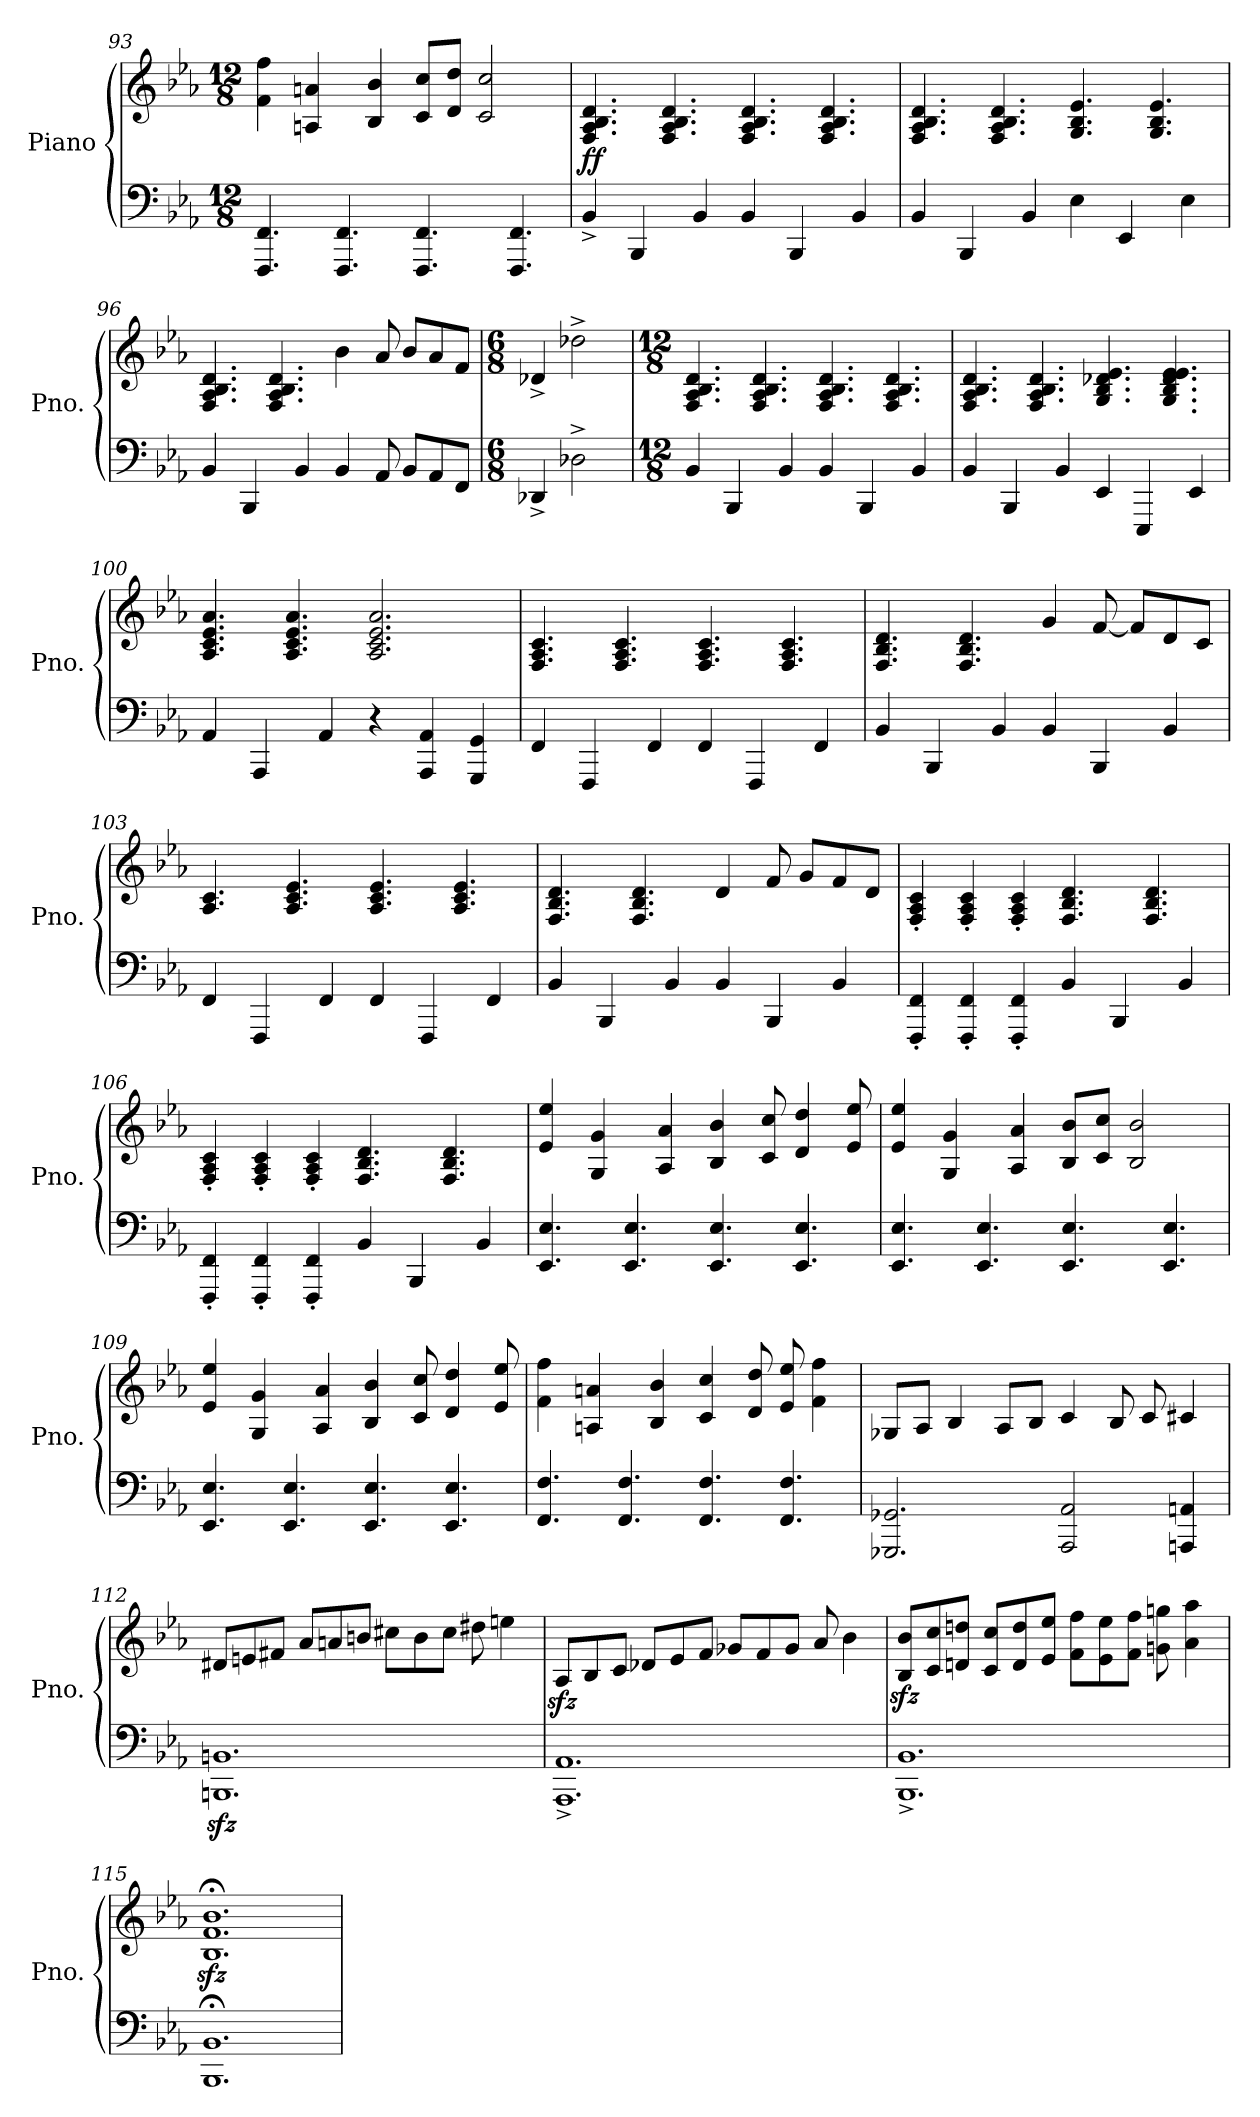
**kern	**kern	**dynam
*part1	*part1	*part1
*staff2	*staff1	*staff1/2
*I"Piano	*	*
*I'Pno.	*	*
*clefF4	*clefG2	*
*k[b-e-a-]	*k[b-e-a-]	*
*M12/8	*M12/8	*
=93	=93	=93
4.FFF/ 4.FF/	4f\ 4ff\	.
.	4An/ 4an/	.
4.FFF/ 4.FF/	.	.
.	4B-/ 4b-/	.
4.FFF/ 4.FF/	8c/ 8cc/L	.
.	8d/ 8dd/J	.
.	2c/ 2cc/	.
4.FFF/ 4.FF/	.	.
!!LO:PB:g=z
=94	=94	=94
!	!	!LO:DY:a=2
4BB-^/	4.F/ 4.A-/ 4.B-/ 4.d/	ff
4BBB-/	.	.
.	4.F/ 4.A-/ 4.B-/ 4.d/	.
4BB-/	.	.
4BB-/	4.F/ 4.A-/ 4.B-/ 4.d/	.
4BBB-/	.	.
.	4.F/ 4.A-/ 4.B-/ 4.d/	.
4BB-/	.	.
=95	=95	=95
4BB-/	4.F/ 4.A-/ 4.B-/ 4.d/	.
4BBB-/	.	.
.	4.F/ 4.A-/ 4.B-/ 4.d/	.
4BB-/	.	.
4E-\	4.G/ 4.B-/ 4.e-/	.
4EE-/	.	.
.	4.G/ 4.B-/ 4.e-/	.
4E-\	.	.
=96	=96	=96
4BB-/	4.F/ 4.A-/ 4.B-/ 4.d/	.
4BBB-/	.	.
.	4.F/ 4.A-/ 4.B-/ 4.d/	.
4BB-/	.	.
4BB-/	4b-\	.
8AA-/	8a-/	.
8BB-/L	8b-/L	.
8AA-/	8a-/	.
8FF/J	8f/J	.
=97	=97	=97
*M6/8	*M6/8	*
4DD-X^/	4d-X^/	.
2D-X^\	2dd-X^\	.
!!LO:LB:g=z
=98	=98	=98
*M12/8	*M12/8	*
4BB-/	4.F/ 4.A-/ 4.B-/ 4.d/	.
4BBB-/	.	.
.	4.F/ 4.A-/ 4.B-/ 4.d/	.
4BB-/	.	.
4BB-/	4.F/ 4.A-/ 4.B-/ 4.d/	.
4BBB-/	.	.
.	4.F/ 4.A-/ 4.B-/ 4.d/	.
4BB-/	.	.
!!LO:LB:g=z
=99	=99	=99
4BB-/	4.F/ 4.A-/ 4.B-/ 4.d/	.
4BBB-/	.	.
.	4.F/ 4.A-/ 4.B-/ 4.d/	.
4BB-/	.	.
4EE-/	4.G/ 4.B-/ 4.d-X/ 4.e-/	.
4EEE-/	.	.
.	4.G/ 4.B-/ 4.d-/ 4.e-/ 4.e-/	.
4EE-/	.	.
=100	=100	=100
4AA-/	4.A-/ 4.c/ 4.e-/ 4.a-/	.
4AAA-/	.	.
.	4.A-/ 4.c/ 4.e-/ 4.a-/	.
4AA-/	.	.
4r	2.A-/ 2.c/ 2.e-/ 2.a-/	.
4AAA-/ 4AA-/	.	.
4GGG/ 4GG/	.	.
=101	=101	=101
4FF/	4.F/ 4.A-/ 4.c/	.
4FFF/	.	.
.	4.F/ 4.A-/ 4.c/	.
4FF/	.	.
4FF/	4.F/ 4.A-/ 4.c/	.
4FFF/	.	.
.	4.F/ 4.A-/ 4.c/	.
4FF/	.	.
=102	=102	=102
4BB-/	4.F/ 4.B-/ 4.d/	.
4BBB-/	.	.
.	4.F/ 4.B-/ 4.d/	.
4BB-/	.	.
4BB-/	4g/	.
4BBB-/	[8f/	.
.	8f/L]	.
4BB-/	8d/	.
.	8c/J	.
!!LO:LB:g=z
=103	=103	=103
4FF/	4.A-/ 4.c/	.
4FFF/	.	.
.	4.A-/ 4.c/ 4.e-/	.
4FF/	.	.
4FF/	4.A-/ 4.c/ 4.e-/	.
4FFF/	.	.
.	4.A-/ 4.c/ 4.e-/	.
4FF/	.	.
!!LO:LB:g=z
=104	=104	=104
4BB-/	4.F/ 4.B-/ 4.d/	.
4BBB-/	.	.
.	4.F/ 4.B-/ 4.d/	.
4BB-/	.	.
4BB-/	4d/	.
4BBB-/	8f/	.
.	8g/L	.
4BB-/	8f/	.
.	8d/J	.
=105	=105	=105
4FFF/' 4FF/'	4F/' 4A-/' 4c/'	.
4FFF/' 4FF/'	4F/' 4A-/' 4c/'	.
4FFF/' 4FF/'	4F/' 4A-/' 4c/'	.
4BB-/	4.F/ 4.B-/ 4.d/	.
4BBB-/	.	.
.	4.F/ 4.B-/ 4.d/	.
4BB-/	.	.
=106	=106	=106
4FFF/' 4FF/'	4F/' 4A-/' 4c/'	.
4FFF/' 4FF/'	4F/' 4A-/' 4c/'	.
4FFF/' 4FF/'	4F/' 4A-/' 4c/'	.
4BB-/	4.F/ 4.B-/ 4.d/	.
4BBB-/	.	.
.	4.F/ 4.B-/ 4.d/	.
4BB-/	.	.
=107	=107	=107
4.EE-/ 4.E-/	4e-/ 4ee-/	.
.	4G/ 4g/	.
4.EE-/ 4.E-/	.	.
.	4A-/ 4a-/	.
4.EE-/ 4.E-/	4B-/ 4b-/	.
.	8c/ 8cc/	.
4.EE-/ 4.E-/	4d/ 4dd/	.
.	8e-/ 8ee-/	.
!!LO:LB:g=z
=108	=108	=108
4.EE-/ 4.E-/	4e-/ 4ee-/	.
.	4G/ 4g/	.
4.EE-/ 4.E-/	.	.
.	4A-/ 4a-/	.
4.EE-/ 4.E-/	8B-/ 8b-/L	.
.	8c/ 8cc/J	.
.	2B-/ 2b-/	.
4.EE-/ 4.E-/	.	.
!!LO:PB:g=z
=109	=109	=109
4.EE-/ 4.E-/	4e-/ 4ee-/	.
.	4G/ 4g/	.
4.EE-/ 4.E-/	.	.
.	4A-/ 4a-/	.
4.EE-/ 4.E-/	4B-/ 4b-/	.
.	8c/ 8cc/	.
4.EE-/ 4.E-/	4d/ 4dd/	.
.	8e-/ 8ee-/	.
=110	=110	=110
4.FF/ 4.F/	4f\ 4ff\	.
.	4An/ 4an/	.
4.FF/ 4.F/	.	.
.	4B-/ 4b-/	.
4.FF/ 4.F/	4c/ 4cc/	.
.	8d/ 8dd/	.
4.FF/ 4.F/	8e-/ 8ee-/	.
.	4f\ 4ff\	.
=111	=111	=111
2.GGG-X/ 2.GG-X/	8G-X/L	.
.	8A-/J	.
.	4B-/	.
.	8A-/L	.
.	8B-/J	.
2AAA-/ 2AA-/	4c/	.
.	8B-/	.
.	8c/	.
4AAAn/ 4AAn/	4c#X/	.
!!LO:LB:g=z
=112	=112	=112
1.BBBnzz> 1.BBnzz>	8d#X/L	.
.	8en/	.
.	8f#X/J	.
.	8a-/L	.
.	8an/	.
.	8bn/J	.
.	8cc#X\L	.
.	8b\	.
.	8cc#\J	.
.	8dd#X\	.
.	4een\	.
=113	=113	=113
1.AAA-^ 1.AA-^	8A-zz</L	.
.	8B-/	.
.	8c/J	.
.	8d-X/L	.
.	8e-/	.
.	8f/J	.
.	8g-X/L	.
.	8f/	.
.	8g-/J	.
.	8a-/	.
.	4b-\	.
!!LO:LB:g=z
=114	=114	=114
1.BBB-^ 1.BB-^	8B-/zz< 8b-/zz<L	.
.	8c/ 8cc/	.
.	8dn/ 8ddn/J	.
.	8c/ 8cc/L	.
.	8d/ 8dd/	.
.	8e-/ 8ee-/J	.
.	8f\ 8ff\L	.
.	8e-\ 8ee-\	.
.	8f\ 8ff\J	.
.	8gn\ 8ggn\	.
.	4a-\ 4aa-\	.
!!LO:PB:g=z
=115	=115	=115
1.BBB-;< 1.BB-;<	1.B-zz<;< 1.fzz<;< 1.b-zz<;<	.
=	=	=
*-	*-	*-
